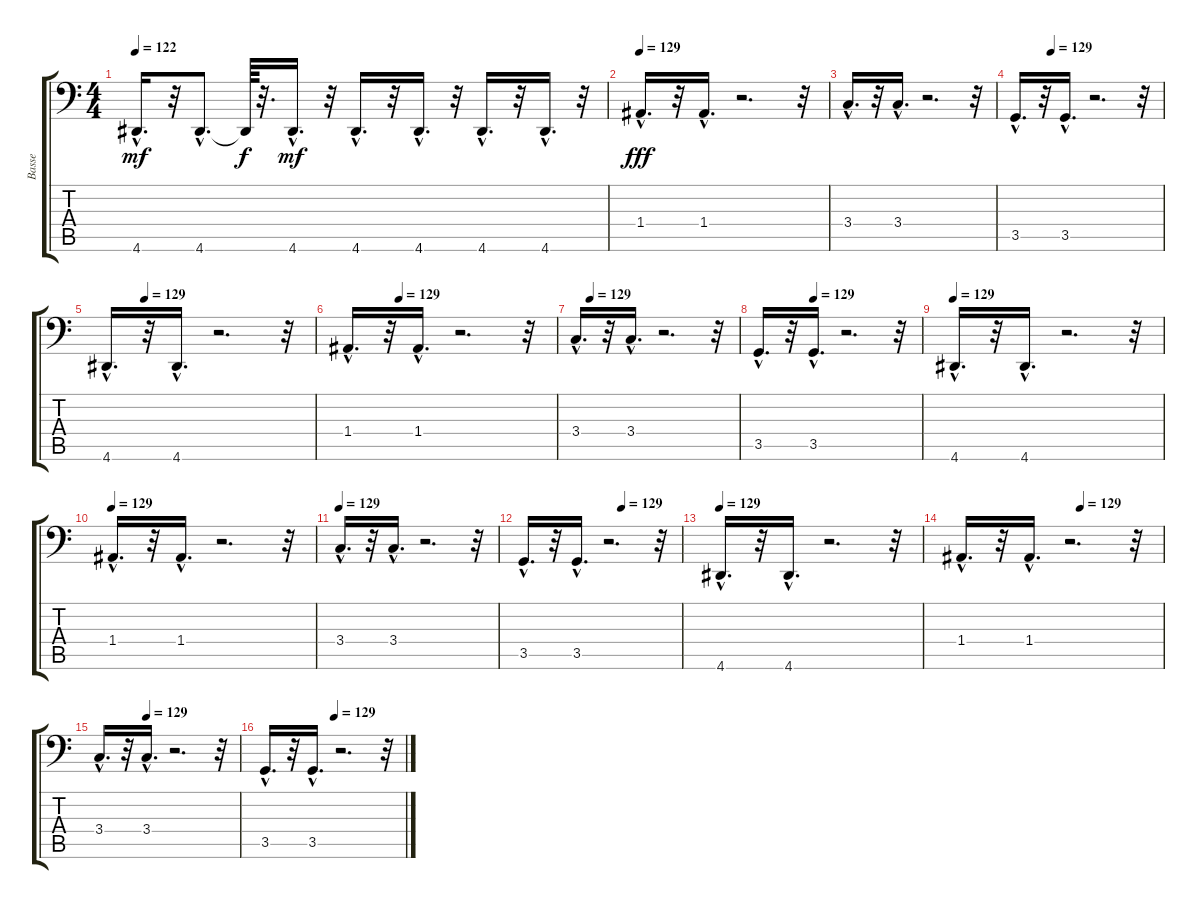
\track ("Basse" "Basse") {instrument acousticbass}
\staff {score tabs}
\tuning (C3 G2 D2 A1 E1 B0) {hide}
\ts (4 4)
\tempo 122
\clef f4
\ks c
4.6{hac}.16{d dy mf} r.32 4.6{hac}.8{d} 4.6{t}.64{dy f} r.32{d} 4.6{hac}.16{d dy mf} r.32 4.6{hac}.16{d} r.32 4.6{hac}.16{d} r.32 4.6{hac}.16{d} r.32 4.6{hac}.16{d} r.32 |
\tempo 129
1.4{hac}.16{d dy fff} r.32 1.4{hac}.16{d} r.2{d} r.32 |
3.4{hac}.16{d} r.32 3.4{hac}.16{d} r.2{d} r.32 |
\tempo (129 0.25)
3.5{hac}.16{d} r.32 3.5{hac}.16{d} r.2{d} r.32 |
\tempo (129 0.1875)
4.6{hac}.16{d} r.32 4.6{hac}.16{d} r.2{d} r.32 |
\tempo (129 0.25)
1.4{hac}.16{d} r.32 1.4{hac}.16{d} r.2{d} r.32 |
\tempo (129 0.09375)
3.4{hac}.16{d} r.32 3.4{hac}.16{d} r.2{d} r.32 |
\tempo (129 0.34375)
3.5{hac}.16{d} r.32 3.5{hac}.16{d} r.2{d} r.32 |
\tempo 129
4.6{hac}.16{d} r.32 4.6{hac}.16{d} r.2{d} r.32 |
\tempo 129
1.4{hac}.16{d} r.32 1.4{hac}.16{d} r.2{d} r.32 |
\tempo 129
3.4{hac}.16{d} r.32 3.4{hac}.16{d} r.2{d} r.32 |
\tempo (129 0.625)
3.5{hac}.16{d} r.32 3.5{hac}.16{d} r.2{d} r.32 |
\tempo 129
4.6{hac}.16{d} r.32 4.6{hac}.16{d} r.2{d} r.32 |
\tempo (129 0.59375)
1.4{hac}.16{d} r.32 1.4{hac}.16{d} r.2{d} r.32 |
\tempo (129 0.34375)
3.4{hac}.16{d} r.32 3.4{hac}.16{d} r.2{d} r.32 |
\tempo (129 0.5)
3.5{hac}.16{d} r.32 3.5{hac}.16{d} r.2{d} r.32
